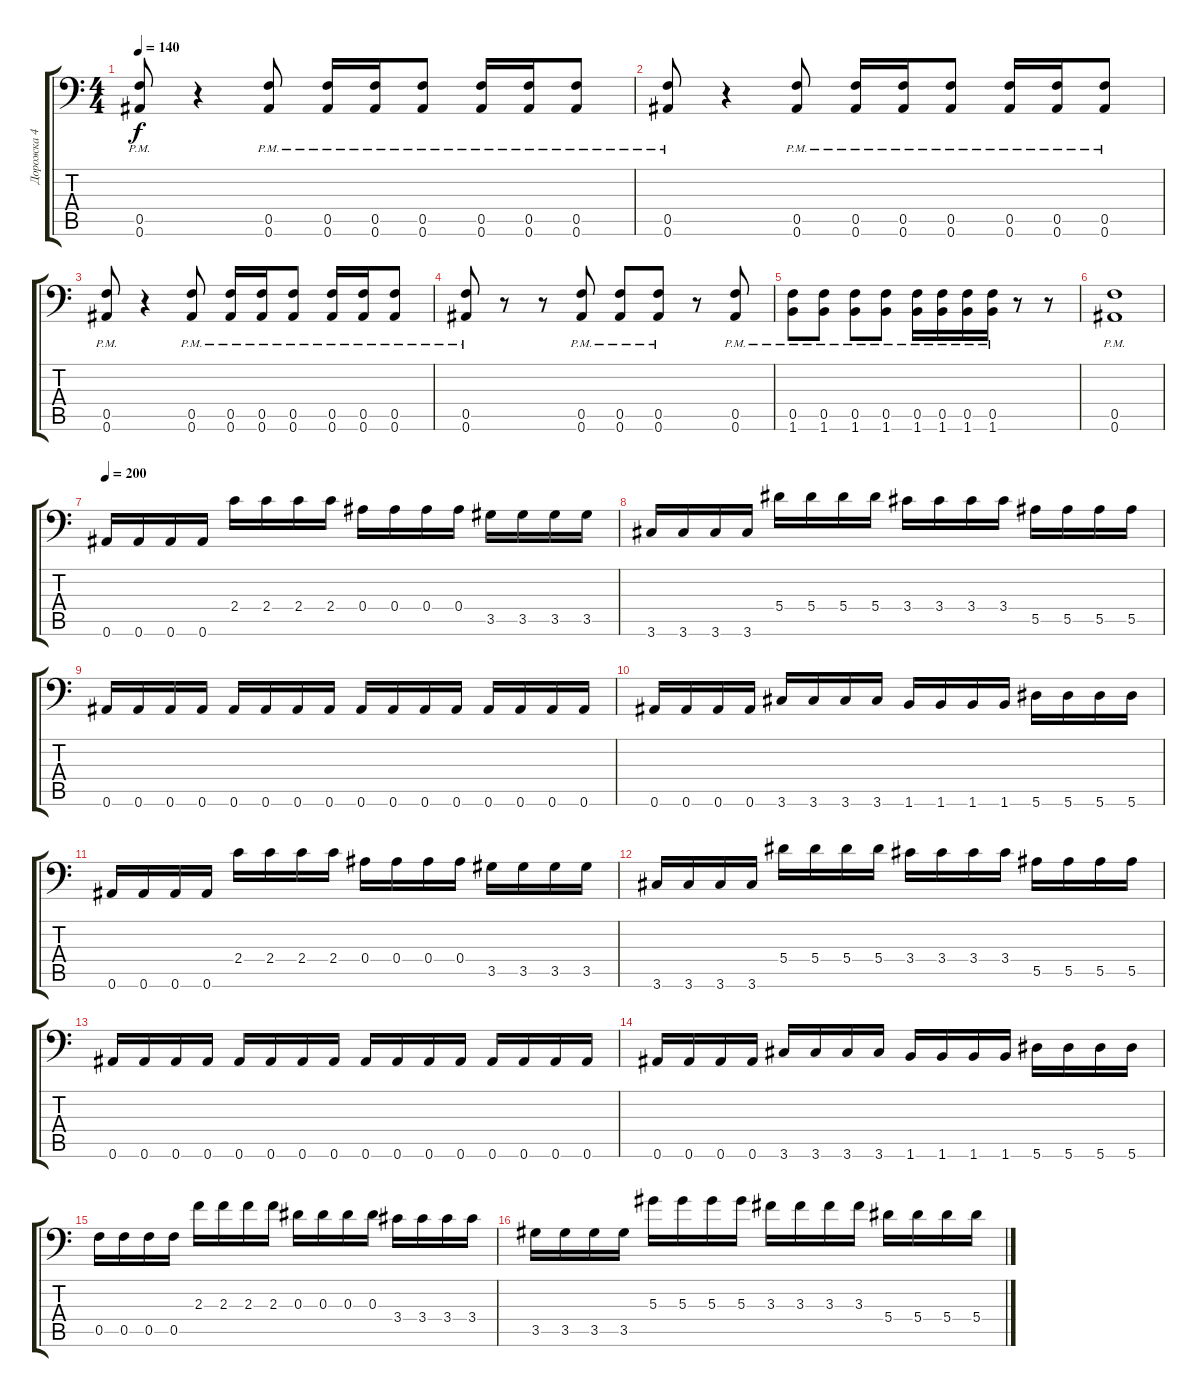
\track ("Дорожка 4" "Дорожка 4") {instrument distortionguitar}
\staff {score tabs}
\tuning (C4 G3 Eb3 Bb2 F2 Bb1) {hide}
\ts (4 4)
\tempo 140
\clef f4
\ks c
(0.5{pm} 0.6{pm}).8{dy f} r.4 (0.5{pm} 0.6{pm}).8 (0.5{pm} 0.6{pm}).16 (0.5{pm} 0.6{pm}).16 (0.5{pm} 0.6{pm}).8 (0.5{pm} 0.6{pm}).16 (0.5{pm} 0.6{pm}).16 (0.5{pm} 0.6{pm}).8 |
(0.5{pm} 0.6{pm}).8 r.4 (0.5{pm} 0.6{pm}).8 (0.5{pm} 0.6{pm}).16 (0.5{pm} 0.6{pm}).16 (0.5{pm} 0.6{pm}).8 (0.5{pm} 0.6{pm}).16 (0.5{pm} 0.6{pm}).16 (0.5{pm} 0.6{pm}).8 |
(0.5{pm} 0.6{pm}).8 r.4 (0.5{pm} 0.6{pm}).8 (0.5{pm} 0.6{pm}).16 (0.5{pm} 0.6{pm}).16 (0.5{pm} 0.6{pm}).8 (0.5{pm} 0.6{pm}).16 (0.5{pm} 0.6{pm}).16 (0.5{pm} 0.6{pm}).8 |
(0.5{pm} 0.6{pm}).8 r.8 r.8 (0.5{pm} 0.6{pm}).8 (0.5{pm} 0.6{pm}).8 (0.5{pm} 0.6{pm}).8 r.8 (0.5{pm} 0.6{pm}).8 |
(0.5{pm} 1.6{pm}).8 (0.5{pm} 1.6{pm}).8 (0.5{pm} 1.6{pm}).8 (0.5{pm} 1.6{pm}).8 (0.5{pm} 1.6{pm}).16 (0.5{pm} 1.6{pm}).16 (0.5{pm} 1.6{pm}).16 (0.5{pm} 1.6{pm}).16 r.8 r.8 |
(0.5{pm} 0.6{pm}).1 |
\tempo 200
0.6.16 0.6.16 0.6.16 0.6.16 2.4.16 2.4.16 2.4.16 2.4.16 0.4.16 0.4.16 0.4.16 0.4.16 3.5.16 3.5.16 3.5.16 3.5.16 |
3.6.16 3.6.16 3.6.16 3.6.16 5.4.16 5.4.16 5.4.16 5.4.16 3.4.16 3.4.16 3.4.16 3.4.16 5.5.16 5.5.16 5.5.16 5.5.16 |
0.6.16 0.6.16 0.6.16 0.6.16 0.6.16 0.6.16 0.6.16 0.6.16 0.6.16 0.6.16 0.6.16 0.6.16 0.6.16 0.6.16 0.6.16 0.6.16 |
0.6.16 0.6.16 0.6.16 0.6.16 3.6.16 3.6.16 3.6.16 3.6.16 1.6.16 1.6.16 1.6.16 1.6.16 5.6.16 5.6.16 5.6.16 5.6.16 |
0.6.16 0.6.16 0.6.16 0.6.16 2.4.16 2.4.16 2.4.16 2.4.16 0.4.16 0.4.16 0.4.16 0.4.16 3.5.16 3.5.16 3.5.16 3.5.16 |
3.6.16 3.6.16 3.6.16 3.6.16 5.4.16 5.4.16 5.4.16 5.4.16 3.4.16 3.4.16 3.4.16 3.4.16 5.5.16 5.5.16 5.5.16 5.5.16 |
0.6.16 0.6.16 0.6.16 0.6.16 0.6.16 0.6.16 0.6.16 0.6.16 0.6.16 0.6.16 0.6.16 0.6.16 0.6.16 0.6.16 0.6.16 0.6.16 |
0.6.16 0.6.16 0.6.16 0.6.16 3.6.16 3.6.16 3.6.16 3.6.16 1.6.16 1.6.16 1.6.16 1.6.16 5.6.16 5.6.16 5.6.16 5.6.16 |
0.5.16 0.5.16 0.5.16 0.5.16 2.3.16 2.3.16 2.3.16 2.3.16 0.3.16 0.3.16 0.3.16 0.3.16 3.4.16 3.4.16 3.4.16 3.4.16 |
3.5.16 3.5.16 3.5.16 3.5.16 5.3.16 5.3.16 5.3.16 5.3.16 3.3.16 3.3.16 3.3.16 3.3.16 5.4.16 5.4.16 5.4.16 5.4.16
